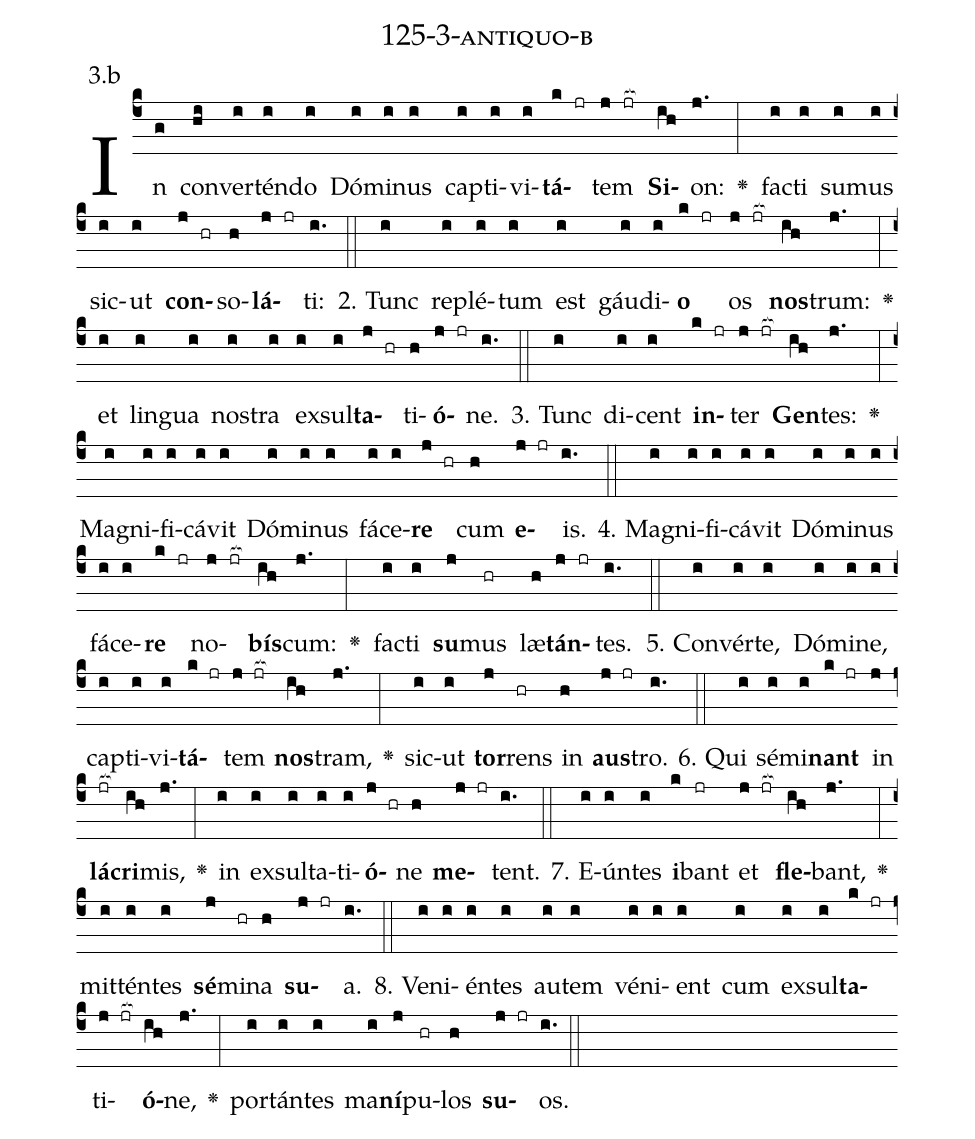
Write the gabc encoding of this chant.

name: 125-3-antiquo-b;
annotation: 3.b;
%%
(c4)In(g) con(hi)ver(i)tén(i)do(i) Dó(i)mi(i)nus(i) cap(i)ti(i)vi(i)<b>tá</b>(k jr)tem(j jr[ocb:1{]) <b>Si</b>(ih[ocb:0}])on:(j.) <v>\greheightstar</v>(:) fac(i)ti(i) su(i)mus(i) sic(i)ut(i) <b>con</b>(j hr)so(h)<b>lá</b>(j jr)ti:(i.) (::)
2. Tunc(i) re(i)plé(i)tum(i) est(i) gáu(i)di(i)<b>o</b>(k jr) os(j jr[ocb:1{]) <b>nos</b>(ih[ocb:0}])trum:(j.) <v>\greheightstar</v>(:) et(i) lin(i)gua(i) nos(i)tra(i) ex(i)sul(i)<b>ta</b>(j hr)ti(h)<b>ó</b>(j jr)ne.(i.) (::)
3. Tunc(i) di(i)cent(i) <b>in</b>(k jr)ter(j jr[ocb:1{]) <b>Gen</b>(ih[ocb:0}])tes:(j.) <v>\greheightstar</v>(:) Ma(i)gni(i)fi(i)cá(i)vit(i) Dó(i)mi(i)nus(i) fá(i)ce(i)<b>re</b>(j hr) cum(h) <b>e</b>(j jr)is.(i.) (::)
4. Ma(i)gni(i)fi(i)cá(i)vit(i) Dó(i)mi(i)nus(i) fá(i)ce(i)<b>re</b>(k jr) no(j jr[ocb:1{])<b>bís</b>(ih[ocb:0}])cum:(j.) <v>\greheightstar</v>(:) fac(i)ti(i) <b>su</b>(j)mus(hr) læ(h)<b>tán</b>(j jr)tes.(i.) (::)
5. Con(i)vér(i)te,(i) Dó(i)mi(i)ne,(i) cap(i)ti(i)vi(i)<b>tá</b>(k jr)tem(j jr[ocb:1{]) <b>nos</b>(ih[ocb:0}])tram,(j.) <v>\greheightstar</v>(:) sic(i)ut(i) <b>tor</b>(j)rens(hr) in(h) <b>aus</b>(j jr)tro.(i.) (::)
6. Qui(i) sé(i)mi(i)<b>nant</b>(k jr) in(j) <b>lá</b>(jr[ocb:1{])<b>cri</b>(ih[ocb:0}])mis,(j.) <v>\greheightstar</v>(:) in(i) ex(i)sul(i)ta(i)ti(i)<b>ó</b>(j hr)ne(h) <b>me</b>(j jr)tent.(i.) (::)
7. E(i)ún(i)tes(i) <b>i</b>(k)bant(jr) et(j jr[ocb:1{]) <b>fle</b>(ih[ocb:0}])bant,(j.) <v>\greheightstar</v>(:) mit(i)tén(i)tes(i) <b>sé</b>(j)mi(hr)na(h) <b>su</b>(j jr)a.(i.) (::)
8. Ve(i)ni(i)én(i)tes(i) au(i)tem(i) vé(i)ni(i)ent(i) cum(i) ex(i)sul(i)<b>ta</b>(k jr)ti(j jr[ocb:1{])<b>ó</b>(ih[ocb:0}])ne,(j.) <v>\greheightstar</v>(:) por(i)tán(i)tes(i) ma(i)<b>ní</b>(j)pu(hr)los(h) <b>su</b>(j jr)os.(i.) (::)
